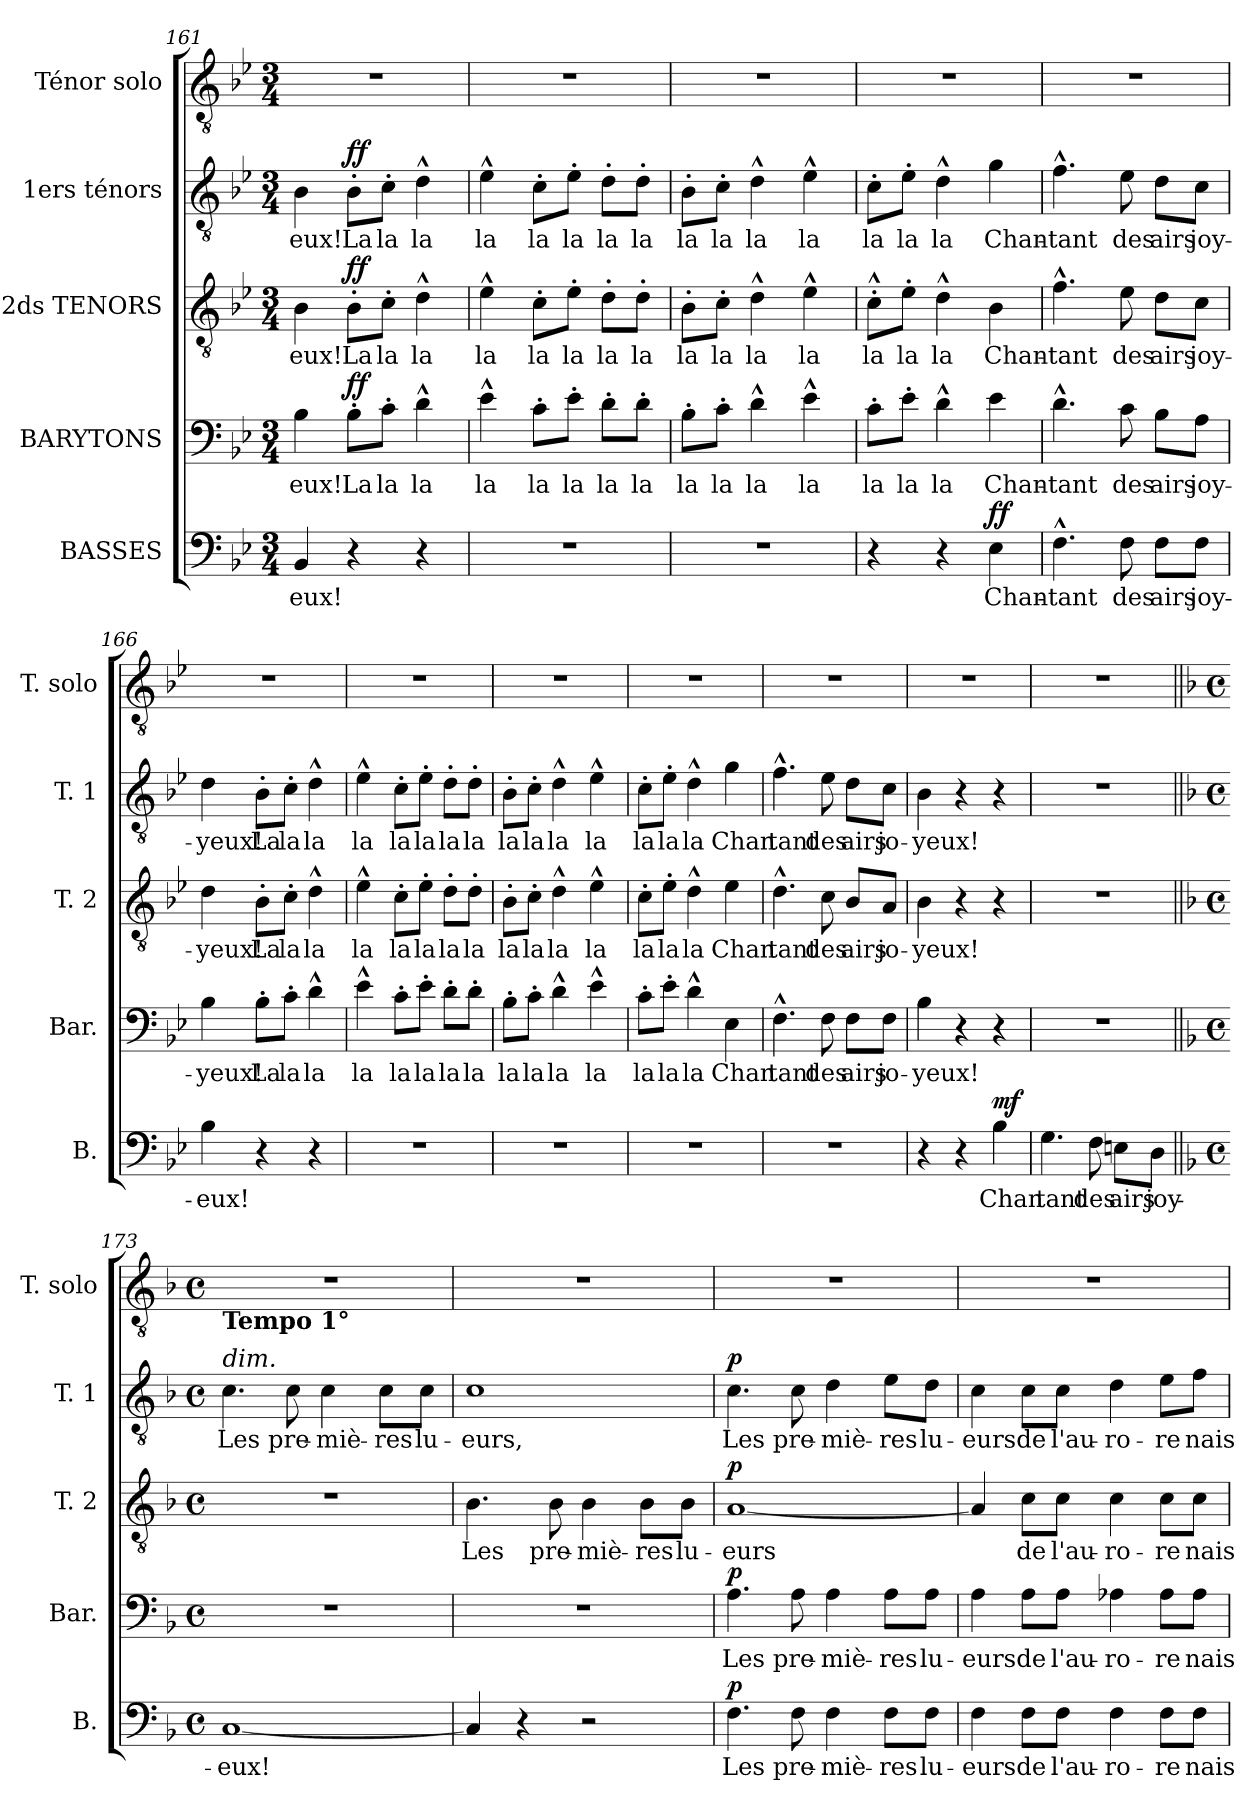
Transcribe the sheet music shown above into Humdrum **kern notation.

**kern	**text	**dynam	**kern	**text	**dynam	**kern	**text	**dynam	**kern	**text	**dynam	**kern
*part5	*part5	*part5	*part4	*part4	*part4	*part3	*part3	*part3	*part2	*part2	*part2	*part1
*staff5	*staff5	*staff5	*staff4	*staff4	*staff4	*staff3	*staff3	*staff3	*staff2	*staff2	*staff2	*staff1
*I"BASSES	*	*	*I"BARYTONS	*	*	*I"2ds TENORS	*	*	*I"1ers ténors	*	*	*I"Ténor solo
*I'B.	*	*	*I'Bar.	*	*	*I'T. 2	*	*	*I'T. 1	*	*	*I'T. solo
*clefF4	*	*	*clefF4	*	*	*clefGv2	*	*	*clefGv2	*	*	*clefGv2
*k[b-e-]	*	*	*k[b-e-]	*	*	*k[b-e-]	*	*	*k[b-e-]	*	*	*k[b-e-]
*B-:	*	*	*B-:	*	*	*B-:	*	*	*B-:	*	*	*B-:
*M3/4	*	*	*M3/4	*	*	*M3/4	*	*	*M3/4	*	*	*M3/4
=161	=161	=161	=161	=161	=161	=161	=161	=161	=161	=161	=161	=161
!	!LO:LY:b	!	!	!LO:LY:b	!	!	!LO:LY:b	!	!	!LO:LY:b	!	!
4BB-/	-eux!	.	4B-\	-eux!	.	4B-\	-eux!	.	4B-\	-eux!	.	2.r
!	!	!	!	!LO:LY:b	!LO:DY:a	!	!LO:LY:b	!LO:DY:a	!	!LO:LY:b	!LO:DY:a	!
4r	.	.	8B-'>\L	La	ff	8B-'>\L	La	ff	8B-'>\L	La	ff	.
!	!	!	!	!LO:LY:b	!	!	!LO:LY:b	!	!	!LO:LY:b	!	!
.	.	.	8c'>\J	la	.	8c'>\J	la	.	8c'>\J	la	.	.
!	!	!	!	!LO:LY:b	!	!	!LO:LY:b	!	!	!LO:LY:b	!	!
4r	.	.	4d^^>\	la	.	4d^^>\	la	.	4d^^>\	la	.	.
=162	=162	=162	=162	=162	=162	=162	=162	=162	=162	=162	=162	=162
!	!	!	!	!LO:LY:b	!	!	!LO:LY:b	!	!	!LO:LY:b	!	!
2.r	.	.	4e-^^>\	la	.	4e-^^>\	la	.	4e-^^>\	la	.	2.r
!	!	!	!	!LO:LY:b	!	!	!LO:LY:b	!	!	!LO:LY:b	!	!
.	.	.	8c'>\L	la	.	8c'>\L	la	.	8c'>\L	la	.	.
!	!	!	!	!LO:LY:b	!	!	!LO:LY:b	!	!	!LO:LY:b	!	!
.	.	.	8e-'>\J	la	.	8e-'>\J	la	.	8e-'>\J	la	.	.
!	!	!	!	!LO:LY:b	!	!	!LO:LY:b	!	!	!LO:LY:b	!	!
.	.	.	8d'>\L	la	.	8d'>\L	la	.	8d'>\L	la	.	.
!	!	!	!	!LO:LY:b	!	!	!LO:LY:b	!	!	!LO:LY:b	!	!
.	.	.	8d'>\J	la	.	8d'>\J	la	.	8d'>\J	la	.	.
=163	=163	=163	=163	=163	=163	=163	=163	=163	=163	=163	=163	=163
!	!	!	!	!LO:LY:b	!	!	!LO:LY:b	!	!	!LO:LY:b	!	!
2.r	.	.	8B-'>\L	la	.	8B-'>\L	la	.	8B-'>\L	la	.	2.r
!	!	!	!	!LO:LY:b	!	!	!LO:LY:b	!	!	!LO:LY:b	!	!
.	.	.	8c'>\J	la	.	8c'>\J	la	.	8c'>\J	la	.	.
!	!	!	!	!LO:LY:b	!	!	!LO:LY:b	!	!	!LO:LY:b	!	!
.	.	.	4d^^>\	la	.	4d^^>\	la	.	4d^^>\	la	.	.
!	!	!	!	!LO:LY:b	!	!	!LO:LY:b	!	!	!LO:LY:b	!	!
.	.	.	4e-^^>\	la	.	4e-^^>\	la	.	4e-^^>\	la	.	.
!!LO:PB:g=z
=164	=164	=164	=164	=164	=164	=164	=164	=164	=164	=164	=164	=164
!	!	!	!	!LO:LY:b	!	!	!LO:LY:b	!	!	!LO:LY:b	!	!
4r	.	.	8c'>\L	la	.	8c^^>'>\L	la	.	8c'>\L	la	.	2.r
!	!	!	!	!LO:LY:b	!	!	!LO:LY:b	!	!	!LO:LY:b	!	!
.	.	.	8e-'>\J	la	.	8e-'>\J	la	.	8e-'>\J	la	.	.
!	!	!	!	!LO:LY:b	!	!	!LO:LY:b	!	!	!LO:LY:b	!	!
4r	.	.	4d^^>\	la	.	4d^^>\	la	.	4d^^>\	la	.	.
!	!LO:LY:b	!LO:DY:a	!	!LO:LY:b	!	!	!LO:LY:b	!	!	!LO:LY:b	!	!
4E-\	Chan-	ff	4e-\	Chan-	.	4B-\	Chan-	.	4g\	Chan-	.	.
=165	=165	=165	=165	=165	=165	=165	=165	=165	=165	=165	=165	=165
!	!LO:LY:b	!	!	!LO:LY:b	!	!	!LO:LY:b	!	!	!LO:LY:b	!	!
4.F^^>\	-tant	.	4.d^^>\	-tant	.	4.f^^>\	-tant	.	4.f^^>\	-tant	.	2.r
!	!LO:LY:b	!	!	!LO:LY:b	!	!	!LO:LY:b	!	!	!LO:LY:b	!	!
8F\	des	.	8c\	des	.	8e-\	des	.	8e-\	des	.	.
!	!LO:LY:b	!	!	!LO:LY:b	!	!	!LO:LY:b	!	!	!LO:LY:b	!	!
8F\L	airs	.	8B-\L	airs	.	8d\L	airs	.	8d\L	airs	.	.
!	!LO:LY:b	!	!	!LO:LY:b	!	!	!LO:LY:b	!	!	!LO:LY:b	!	!
8F\J	joy-	.	8A\J	joy-	.	8c\J	joy-	.	8c\J	joy-	.	.
=166	=166	=166	=166	=166	=166	=166	=166	=166	=166	=166	=166	=166
!	!LO:LY:b	!	!	!LO:LY:b	!	!	!LO:LY:b	!	!	!LO:LY:b	!	!
4B-\	-eux!	.	4B-\	-yeux!	.	4d\	-yeux!	.	4d\	-yeux!	.	2.r
!	!	!	!	!LO:LY:b	!	!	!LO:LY:b	!	!	!LO:LY:b	!	!
4r	.	.	8B-'>\L	La	.	8B-'>\L	La	.	8B-'>\L	La	.	.
!	!	!	!	!LO:LY:b	!	!	!LO:LY:b	!	!	!LO:LY:b	!	!
.	.	.	8c'>\J	la	.	8c'>\J	la	.	8c'>\J	la	.	.
!	!	!	!	!LO:LY:b	!	!	!LO:LY:b	!	!	!LO:LY:b	!	!
4r	.	.	4d^^>\	la	.	4d^^>\	la	.	4d^^>\	la	.	.
=167	=167	=167	=167	=167	=167	=167	=167	=167	=167	=167	=167	=167
!	!	!	!	!LO:LY:b	!	!	!LO:LY:b	!	!	!LO:LY:b	!	!
2.r	.	.	4e-^^>\	la	.	4e-^^>\	la	.	4e-^^>\	la	.	2.r
!	!	!	!	!LO:LY:b	!	!	!LO:LY:b	!	!	!LO:LY:b	!	!
.	.	.	8c'>\L	la	.	8c'>\L	la	.	8c'>\L	la	.	.
!	!	!	!	!LO:LY:b	!	!	!LO:LY:b	!	!	!LO:LY:b	!	!
.	.	.	8e-'>\J	la	.	8e-'>\J	la	.	8e-'>\J	la	.	.
!	!	!	!	!LO:LY:b	!	!	!LO:LY:b	!	!	!LO:LY:b	!	!
.	.	.	8d'>\L	la	.	8d'>\L	la	.	8d'>\L	la	.	.
!	!	!	!	!LO:LY:b	!	!	!LO:LY:b	!	!	!LO:LY:b	!	!
.	.	.	8d'>\J	la	.	8d'>\J	la	.	8d'>\J	la	.	.
!!LO:LB:g=z
=168	=168	=168	=168	=168	=168	=168	=168	=168	=168	=168	=168	=168
!	!	!	!	!LO:LY:b	!	!	!LO:LY:b	!	!	!LO:LY:b	!	!
2.r	.	.	8B-'>\L	la	.	8B-'>\L	la	.	8B-'>\L	la	.	2.r
!	!	!	!	!LO:LY:b	!	!	!LO:LY:b	!	!	!LO:LY:b	!	!
.	.	.	8c'>\J	la	.	8c'>\J	la	.	8c'>\J	la	.	.
!	!	!	!	!LO:LY:b	!	!	!LO:LY:b	!	!	!LO:LY:b	!	!
.	.	.	4d^^>\	la	.	4d^^>\	la	.	4d^^>\	la	.	.
!	!	!	!	!LO:LY:b	!	!	!LO:LY:b	!	!	!LO:LY:b	!	!
.	.	.	4e-^^>\	la	.	4e-^^>\	la	.	4e-^^>\	la	.	.
=169	=169	=169	=169	=169	=169	=169	=169	=169	=169	=169	=169	=169
!	!	!	!	!LO:LY:b	!	!	!LO:LY:b	!	!	!LO:LY:b	!	!
2.r	.	.	8c'>\L	la	.	8c'>\L	la	.	8c'>\L	la	.	2.r
!	!	!	!	!LO:LY:b	!	!	!LO:LY:b	!	!	!LO:LY:b	!	!
.	.	.	8e-'>\J	la	.	8e-'>\J	la	.	8e-'>\J	la	.	.
!	!	!	!	!LO:LY:b	!	!	!LO:LY:b	!	!	!LO:LY:b	!	!
.	.	.	4d^^>\	la	.	4d^^>\	la	.	4d^^>\	la	.	.
!	!	!	!	!LO:LY:b	!	!	!LO:LY:b	!	!	!LO:LY:b	!	!
.	.	.	4E-\	Chan-	.	4e-\	Chan-	.	4g\	Chan-	.	.
=170	=170	=170	=170	=170	=170	=170	=170	=170	=170	=170	=170	=170
!	!	!	!	!LO:LY:b	!	!	!LO:LY:b	!	!	!LO:LY:b	!	!
2.r	.	.	4.F^^>\	-tant	.	4.d^^>\	-tant	.	4.f^^>\	-tant	.	2.r
!	!	!	!	!LO:LY:b	!	!	!LO:LY:b	!	!	!LO:LY:b	!	!
.	.	.	8F\	des	.	8c\	des	.	8e-\	des	.	.
!	!	!	!	!LO:LY:b	!	!	!LO:LY:b	!	!	!LO:LY:b	!	!
.	.	.	8F\L	airs	.	8B-/L	airs	.	8d\L	airs	.	.
!	!	!	!	!LO:LY:b	!	!	!LO:LY:b	!	!	!LO:LY:b	!	!
.	.	.	8F\J	jo-	.	8A/J	jo-	.	8c\J	jo-	.	.
=171	=171	=171	=171	=171	=171	=171	=171	=171	=171	=171	=171	=171
!	!	!	!	!LO:LY:b	!	!	!LO:LY:b	!	!	!LO:LY:b	!	!
4r	.	.	4B-\	-yeux!	.	4B-\	-yeux!	.	4B-\	-yeux!	.	2.r
4r	.	.	4r	.	.	4r	.	.	4r	.	.	.
!	!LO:LY:b	!LO:DY:a	!	!	!	!	!	!	!	!	!	!
4B-\	Chan-	mf	4r	.	.	4r	.	.	4r	.	.	.
=172	=172	=172	=172	=172	=172	=172	=172	=172	=172	=172	=172	=172
!	!LO:LY:b	!	!	!	!	!	!	!	!	!	!	!
4.G\	-tant	.	2.r	.	.	2.r	.	.	2.r	.	.	2.r
!	!LO:LY:b	!	!	!	!	!	!	!	!	!	!	!
8F\	des	.	.	.	.	.	.	.	.	.	.	.
!	!LO:LY:b	!	!	!	!	!	!	!	!	!	!	!
8En\L	airs	.	.	.	.	.	.	.	.	.	.	.
!	!LO:LY:b	!	!	!	!	!	!	!	!	!	!	!
8D\J	joy-	.	.	.	.	.	.	.	.	.	.	.
!!LO:LB:g=z
=173||	=173||	=173||	=173||	=173||	=173||	=173||	=173||	=173||	=173||	=173||	=173||	=173||
*k[b-]	*	*	*k[b-]	*	*	*k[b-]	*	*	*k[b-]	*	*	*k[b-]
*F:	*	*	*F:	*	*	*F:	*	*	*F:	*	*	*F:
*M4/4	*	*	*M4/4	*	*	*M4/4	*	*	*M4/4	*	*	*M4/4
*met(c)	*	*	*met(c)	*	*	*met(c)	*	*	*met(c)	*	*	*met(c)
!	!	!	!	!	!	!	!	!	!	!	!	!LO:TX:b:B:t=Tempo 1°
!	!	!	!	!	!	!	!	!	!LO:TX:a:i:t=dim.	!	!	!
!	!LO:LY:b	!	!	!	!	!	!	!	!	!LO:LY:b	!	!
[1C	-eux!	.	1r	.	.	1r	.	.	4.c\	Les	.	1r
!	!	!	!	!	!	!	!	!	!	!LO:LY:b	!	!
.	.	.	.	.	.	.	.	.	8c\	pre-	.	.
!	!	!	!	!	!	!	!	!	!	!LO:LY:b	!	!
.	.	.	.	.	.	.	.	.	4c\	-miè-	.	.
!	!	!	!	!	!	!	!	!	!	!LO:LY:b	!	!
.	.	.	.	.	.	.	.	.	8c\L	-res	.	.
!	!	!	!	!	!	!	!	!	!	!LO:LY:b	!	!
.	.	.	.	.	.	.	.	.	8c\J	lu-	.	.
=174	=174	=174	=174	=174	=174	=174	=174	=174	=174	=174	=174	=174
!	!	!	!	!	!	!	!LO:LY:b	!	!	!LO:LY:b	!	!
4C/]	.	.	1r	.	.	4.B-\	Les	.	1c	-eurs,	.	1r
4r	.	.	.	.	.	.	.	.	.	.	.	.
!	!	!	!	!	!	!	!LO:LY:b	!	!	!	!	!
.	.	.	.	.	.	8B-\	pre-	.	.	.	.	.
!	!	!	!	!	!	!	!LO:LY:b	!	!	!	!	!
2r	.	.	.	.	.	4B-\	-miè-	.	.	.	.	.
!	!	!	!	!	!	!	!LO:LY:b	!	!	!	!	!
.	.	.	.	.	.	8B-\L	-res	.	.	.	.	.
!	!	!	!	!	!	!	!LO:LY:b	!	!	!	!	!
.	.	.	.	.	.	8B-\J	lu-	.	.	.	.	.
=175	=175	=175	=175	=175	=175	=175	=175	=175	=175	=175	=175	=175
!	!LO:LY:b	!LO:DY:a	!	!LO:LY:b	!LO:DY:a	!	!LO:LY:b	!LO:DY:a	!	!LO:LY:b	!LO:DY:a	!
4.F\	Les	p	4.A\	Les	p	[1A	-eurs	p	4.c\	Les	p	1r
!	!LO:LY:b	!	!	!LO:LY:b	!	!	!	!	!	!LO:LY:b	!	!
8F\	pre-	.	8A\	pre-	.	.	.	.	8c\	pre-	.	.
!	!LO:LY:b	!	!	!LO:LY:b	!	!	!	!	!	!LO:LY:b	!	!
4F\	-miè-	.	4A\	-miè-	.	.	.	.	4d\	-miè-	.	.
!	!LO:LY:b	!	!	!LO:LY:b	!	!	!	!	!	!LO:LY:b	!	!
8F\L	-res	.	8A\L	-res	.	.	.	.	8e\L	-res	.	.
!	!LO:LY:b	!	!	!LO:LY:b	!	!	!	!	!	!LO:LY:b	!	!
8F\J	lu-	.	8A\J	lu-	.	.	.	.	8d\J	lu-	.	.
!!LO:PB:g=z
=176	=176	=176	=176	=176	=176	=176	=176	=176	=176	=176	=176	=176
!	!LO:LY:b	!	!	!LO:LY:b	!	!	!	!	!	!LO:LY:b	!	!
4F\	-eurs	.	4A\	-eurs	.	4A/]	.	.	4c\	-eurs	.	1r
!	!LO:LY:b	!	!	!LO:LY:b	!	!	!LO:LY:b	!	!	!LO:LY:b	!	!
8F\L	de	.	8A\L	de	.	8c\L	de	.	8c\L	de	.	.
!	!LO:LY:b	!	!	!LO:LY:b	!	!	!LO:LY:b	!	!	!LO:LY:b	!	!
8F\J	l'au-	.	8A\J	l'au-	.	8c\J	l'au-	.	8c\J	l'au-	.	.
!	!LO:LY:b	!	!	!LO:LY:b	!	!	!LO:LY:b	!	!	!LO:LY:b	!	!
4F\	-ro-	.	4A-X\	-ro-	.	4c\	-ro-	.	4d\	-ro-	.	.
!	!LO:LY:b	!	!	!LO:LY:b	!	!	!LO:LY:b	!	!	!LO:LY:b	!	!
8F\L	-re	.	8A-\L	-re	.	8c\L	-re	.	8e\L	-re	.	.
!	!LO:LY:b	!	!	!LO:LY:b	!	!	!LO:LY:b	!	!	!LO:LY:b	!	!
8F\J	nais-	.	8A-\J	nais-	.	8c\J	nais-	.	8f\J	nais-	.	.
=	=	=	=	=	=	=	=	=	=	=	=	=
*-	*-	*-	*-	*-	*-	*-	*-	*-	*-	*-	*-	*-
